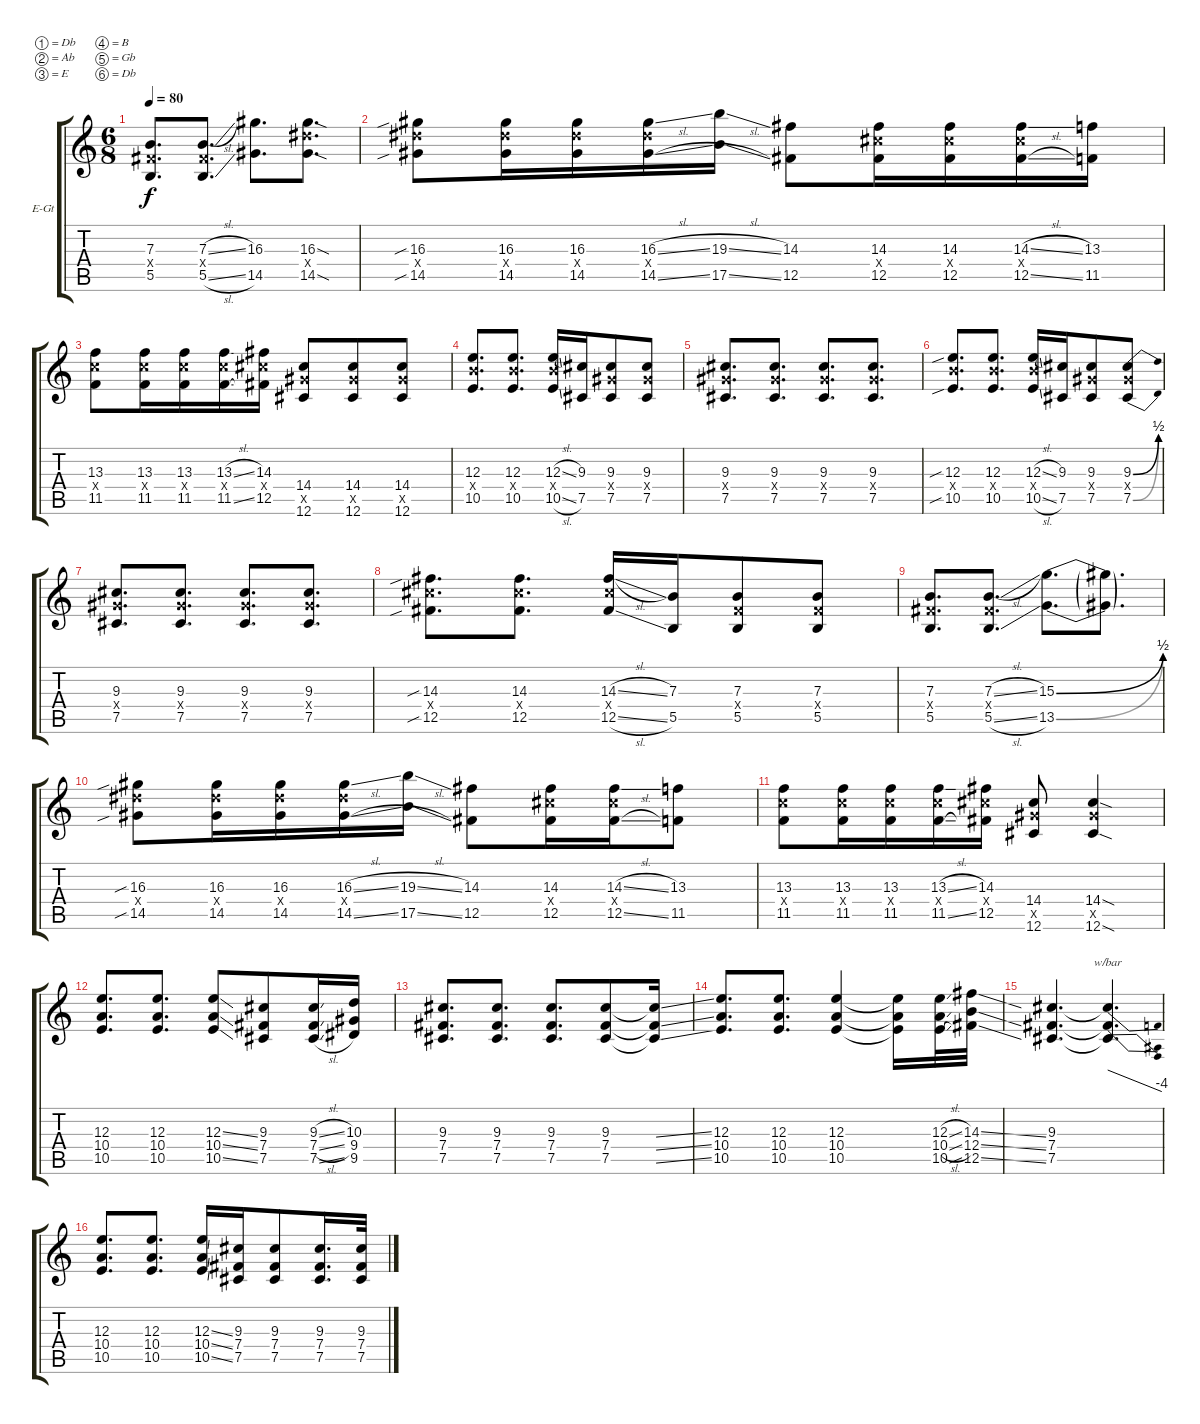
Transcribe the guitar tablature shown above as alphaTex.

\defaultSystemsLayout 4
\bracketExtendMode groupsimilarinstruments
\firstSystemTrackNameOrientation horizontal
\otherSystemsTrackNameOrientation horizontal
\track ("Electric Guitar" "E-Gt") {instrument overdrivenguitar}
\staff {score tabs}
\tuning (Db4 Ab3 E3 B2 Gb2 Db2)
\ts (6 8)
\tempo 80
\clef g2
\ks c
(5.5 7.3 7.4{x}).8{d dy f} (5.5{sl} 7.4{x} 7.3{sl}).8{d} (14.5 16.3).8{d} (14.5{sod} 16.3{sod} 16.4{x}).8{d} |
(16.3{sib} 14.5{sib} 16.4{x}).8 (16.3 14.5 16.4{x}).16 (16.3 14.5 16.4{x}).16 (16.3{sl} 14.5{sl} 16.4{x}).16 (19.3{sl} 17.5{sl}).16 (14.3 12.5).8 (14.3 14.4{x} 12.5).16 (14.3 14.4{x} 12.5).16 (14.3{sl} 14.4{x} 12.5{sl}).16 (13.3 11.5).16 |
(13.3 11.5 13.4{x}).8 (13.3 11.5 13.4{x}).16 (13.3 11.5 13.4{x}).16 (13.3{sl} 11.5{sl} 13.4{x}).16 (14.3 12.5 14.4{x}).16 (14.4 12.6 14.5{x}).8 (14.4 12.6 14.5{x}).8 (14.4 12.6 14.5{x}).8 |
(10.5 12.3 12.4{x}).8{d} (10.5 12.3 12.4{x}).8{d} (10.5{sl} 12.3{sl} 12.4{x}).16 (7.5 9.3).16 (7.5 9.3 9.4{x}).8 (9.3 7.5 9.4{x}).8 |
(9.3 7.5 9.4{x}).8{d} (9.3 7.5 9.4{x}).8{d} (9.3 7.5 9.4{x}).8{d} (9.3 7.5 9.4{x}).8{d} |
(10.5{sib} 12.3{sib} 12.4{x}).8{d} (10.5 12.3 12.4{x}).8{d} (10.5{sl} 12.3{sl} 12.4{x}).16 (7.5 9.3).16 (7.5 9.3 9.4{x}).8 (9.3{be (bend 18.599999999999998 0 60 2)} 7.5{be (bend 18.599999999999998 0 60 2)} 9.4{x}).8 |
(9.3 7.5 9.4{x}).8{d} (9.3 7.5 9.4{x}).8{d} (9.3 7.5 9.4{x}).8{d} (9.3 7.5 9.4{x}).8{d} |
(12.5{sib} 14.3{sib} 14.4{x}).8{d} (12.5 14.3 14.4{x}).8{d} (12.5{sl} 14.3{sl} 14.4{x}).16 (5.5 7.3).16 (5.5 7.3 7.4{x}).8 (5.5 7.3 7.4{x}).8 |
(5.5 7.3 7.4{x}).8{d} (5.5{sl} 7.4{x} 7.3{sl}).8{d} (13.5{be (bend 22.2 0 60 2)} 15.3{be (bend 21.599999999999998 0 59.4 2)}).8{d} (13.5{t} 15.3{t}).8{d} |
(16.3{sib} 14.5{sib} 16.4{x}).8 (16.3 14.5 16.4{x}).16 (16.3 14.5 16.4{x}).16 (16.3{sl} 14.5{sl} 16.4{x}).16 (19.3{sl} 17.5{sl}).16 (14.3 12.5).8 (14.3 14.4{x} 12.5).16 (14.3{sl} 14.4{x} 12.5{sl}).16 (13.3 11.5).8 |
(13.3 11.5 13.4{x}).8 (13.3 11.5 13.4{x}).16 (13.3 11.5 13.4{x}).16 (13.3{sl} 11.5{sl} 13.4{x}).16 (14.3 12.5 14.4{x}).16 (14.4 12.6 14.5{x}).8 (14.4{sod} 12.6{sod} 14.5{x}).4 |
(12.3 10.4 10.5).8{d} (12.3 10.4 10.5).8{d} (12.3{ss} 10.4{ss} 10.5{ss}).8 (9.3 7.4 7.5).8 (9.3{sl} 7.4{sl} 7.5{sl}).16 (10.3 9.4 9.5).16 |
(9.3 7.4 7.5).8{d} (9.3 7.4 7.5).8{d} (9.3 7.4 7.5).8{d} (9.3 7.4 7.5).8 (9.3{ss t} 7.4{ss t} 7.5{ss t}).16 |
(12.3 10.4 10.5).8{d} (12.3 10.4 10.5).8{d} (12.3 10.4 10.5).4 (12.3{t} 10.4{t} 10.5{t}).16 (12.3{sl} 10.4{sl} 10.5{sl}).32 (14.3{ss} 12.4{ss} 12.5{ss}).32 |
(7.5 7.4 9.3).4{d} (7.5{t} 9.3{t} 7.4{t}).4{d tbe (dive default 0 0 60 -16)} |
(12.3 10.4 10.5).8{d} (12.3 10.4 10.5).8{d} (12.3{ss} 10.4{ss} 10.5{ss}).16 (9.3 7.4 7.5).16 (9.3 7.4 7.5).8 (9.3 7.4 7.5).16{d} (9.3{ss} 7.4{ss} 7.5{ss}).32
